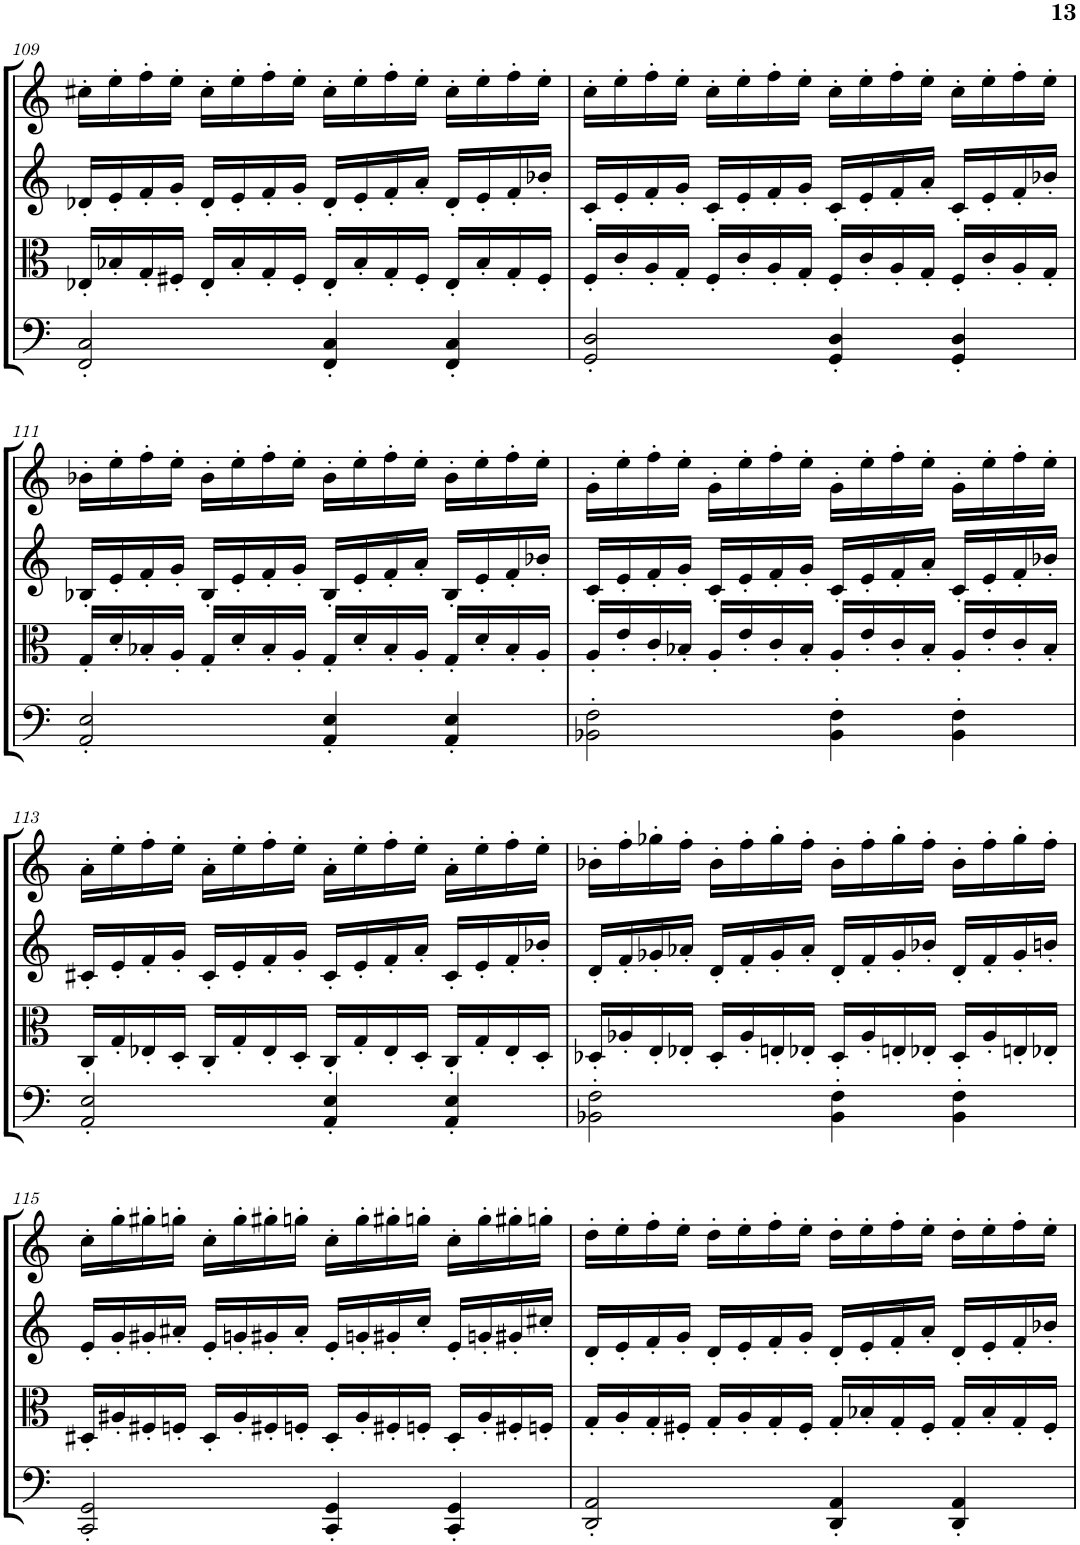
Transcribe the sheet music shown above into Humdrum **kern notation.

**kern	**kern	**kern	**kern
*part4	*part3	*part2	*part1
*staff4	*staff3	*staff2	*staff1
*I"Violoncello	*I"Viola	*I"Violin II	*I"Violin I
*I'Vc	*I'Vla	*I'Vln	*I'Vln
!!LO:PB:g=z
*clefF4	*clefC3	*clefG2	*clefG2
*k[]	*k[]	*k[]	*k[]
*M4/4	*M4/4	*M4/4	*M4/4
=109	=109	=109	=109
2FF/' 2C/'	16E-X'/LL	16d-X'/LL	16cc#X'\LL
.	16B-X'/	16e'/	16ee'\
.	16G'/	16f'/	16ff'\
.	16F#X'/JJ	16g'/JJ	16ee'\JJ
.	16E-'/LL	16d-'/LL	16cc#'\LL
.	16B-'/	16e'/	16ee'\
.	16G'/	16f'/	16ff'\
.	16F#'/JJ	16g'/JJ	16ee'\JJ
4FF/' 4C/'	16E-'/LL	16d-'/LL	16cc#'\LL
.	16B-'/	16e'/	16ee'\
.	16G'/	16f'/	16ff'\
.	16F#'/JJ	16a'/JJ	16ee'\JJ
4FF/' 4C/'	16E-'/LL	16d-'/LL	16cc#'\LL
.	16B-'/	16e'/	16ee'\
.	16G'/	16f'/	16ff'\
.	16F#'/JJ	16b-X'/JJ	16ee'\JJ
=110	=110	=110	=110
2GG/' 2D/'	16F'/LL	16c'/LL	16cc'\LL
.	16c'/	16e'/	16ee'\
.	16A'/	16f'/	16ff'\
.	16G'/JJ	16g'/JJ	16ee'\JJ
.	16F'/LL	16c'/LL	16cc'\LL
.	16c'/	16e'/	16ee'\
.	16A'/	16f'/	16ff'\
.	16G'/JJ	16g'/JJ	16ee'\JJ
4GG/' 4D/'	16F'/LL	16c'/LL	16cc'\LL
.	16c'/	16e'/	16ee'\
.	16A'/	16f'/	16ff'\
.	16G'/JJ	16a'/JJ	16ee'\JJ
4GG/' 4D/'	16F'/LL	16c'/LL	16cc'\LL
.	16c'/	16e'/	16ee'\
.	16A'/	16f'/	16ff'\
.	16G'/JJ	16b-X'/JJ	16ee'\JJ
!!LO:LB:g=z
=111	=111	=111	=111
2AA/' 2E/'	16G'/LL	16B-X'/LL	16b-X'\LL
.	16d'/	16e'/	16ee'\
.	16B-X'/	16f'/	16ff'\
.	16A'/JJ	16g'/JJ	16ee'\JJ
.	16G'/LL	16B-'/LL	16b-'\LL
.	16d'/	16e'/	16ee'\
.	16B-'/	16f'/	16ff'\
.	16A'/JJ	16g'/JJ	16ee'\JJ
4AA/' 4E/'	16G'/LL	16B-'/LL	16b-'\LL
.	16d'/	16e'/	16ee'\
.	16B-'/	16f'/	16ff'\
.	16A'/JJ	16a'/JJ	16ee'\JJ
4AA/' 4E/'	16G'/LL	16B-'/LL	16b-'\LL
.	16d'/	16e'/	16ee'\
.	16B-'/	16f'/	16ff'\
.	16A'/JJ	16b-X'/JJ	16ee'\JJ
=112	=112	=112	=112
2BB-X\' 2F\'	16A'/LL	16c'/LL	16g'\LL
.	16e'/	16e'/	16ee'\
.	16c'/	16f'/	16ff'\
.	16B-X'/JJ	16g'/JJ	16ee'\JJ
.	16A'/LL	16c'/LL	16g'\LL
.	16e'/	16e'/	16ee'\
.	16c'/	16f'/	16ff'\
.	16B-'/JJ	16g'/JJ	16ee'\JJ
4BB-\' 4F\'	16A'/LL	16c'/LL	16g'\LL
.	16e'/	16e'/	16ee'\
.	16c'/	16f'/	16ff'\
.	16B-'/JJ	16a'/JJ	16ee'\JJ
4BB-\' 4F\'	16A'/LL	16c'/LL	16g'\LL
.	16e'/	16e'/	16ee'\
.	16c'/	16f'/	16ff'\
.	16B-'/JJ	16b-X'/JJ	16ee'\JJ
!!LO:LB:g=z
=113	=113	=113	=113
2AA/' 2E/'	16C'/LL	16c#X'/LL	16a'\LL
.	16G'/	16e'/	16ee'\
.	16E-X'/	16f'/	16ff'\
.	16D'/JJ	16g'/JJ	16ee'\JJ
.	16C'/LL	16c#'/LL	16a'\LL
.	16G'/	16e'/	16ee'\
.	16E-'/	16f'/	16ff'\
.	16D'/JJ	16g'/JJ	16ee'\JJ
4AA/' 4E/'	16C'/LL	16c#'/LL	16a'\LL
.	16G'/	16e'/	16ee'\
.	16E-'/	16f'/	16ff'\
.	16D'/JJ	16a'/JJ	16ee'\JJ
4AA/' 4E/'	16C'/LL	16c#'/LL	16a'\LL
.	16G'/	16e'/	16ee'\
.	16E-'/	16f'/	16ff'\
.	16D'/JJ	16b-X'/JJ	16ee'\JJ
=114	=114	=114	=114
2BB-X\' 2F\'	16D-X'/LL	16d'/LL	16b-X'\LL
.	16A-X'/	16f'/	16ff'\
.	16E'/	16g-X'/	16gg-X'\
.	16E-X'/JJ	16a-X'/JJ	16ff'\JJ
.	16D-'/LL	16d'/LL	16b-'\LL
.	16A-'/	16f'/	16ff'\
.	16En'/	16g-'/	16gg-'\
.	16E-X'/JJ	16a-'/JJ	16ff'\JJ
4BB-\' 4F\'	16D-'/LL	16d'/LL	16b-'\LL
.	16A-'/	16f'/	16ff'\
.	16En'/	16g-'/	16gg-'\
.	16E-X'/JJ	16b-X'/JJ	16ff'\JJ
4BB-\' 4F\'	16D-'/LL	16d'/LL	16b-'\LL
.	16A-'/	16f'/	16ff'\
.	16En'/	16g-'/	16gg-'\
.	16E-X'/JJ	16bn'/JJ	16ff'\JJ
!!LO:LB:g=z
=115	=115	=115	=115
2CC/' 2GG/'	16D#X'/LL	16e'/LL	16cc'\LL
.	16A#X'/	16g'/	16gg'\
.	16F#X'/	16g#X'/	16gg#X'\
.	16Fn'/JJ	16a#X'/JJ	16ggn'\JJ
.	16D#'/LL	16e'/LL	16cc'\LL
.	16A#'/	16gn'/	16gg'\
.	16F#X'/	16g#X'/	16gg#X'\
.	16Fn'/JJ	16a#'/JJ	16ggn'\JJ
4CC/' 4GG/'	16D#'/LL	16e'/LL	16cc'\LL
.	16A#'/	16gn'/	16gg'\
.	16F#X'/	16g#X'/	16gg#X'\
.	16Fn'/JJ	16cc'/JJ	16ggn'\JJ
4CC/' 4GG/'	16D#'/LL	16e'/LL	16cc'\LL
.	16A#'/	16gn'/	16gg'\
.	16F#X'/	16g#X'/	16gg#X'\
.	16Fn'/JJ	16cc#X'/JJ	16ggn'\JJ
=116	=116	=116	=116
2DD/' 2AA/'	16G'/LL	16d'/LL	16dd'\LL
.	16A'/	16e'/	16ee'\
.	16G'/	16f'/	16ff'\
.	16F#X'/JJ	16g'/JJ	16ee'\JJ
.	16G'/LL	16d'/LL	16dd'\LL
.	16A'/	16e'/	16ee'\
.	16G'/	16f'/	16ff'\
.	16F#'/JJ	16g'/JJ	16ee'\JJ
4DD/' 4AA/'	16G'/LL	16d'/LL	16dd'\LL
.	16B-X'/	16e'/	16ee'\
.	16G'/	16f'/	16ff'\
.	16F#'/JJ	16a'/JJ	16ee'\JJ
4DD/' 4AA/'	16G'/LL	16d'/LL	16dd'\LL
.	16B-'/	16e'/	16ee'\
.	16G'/	16f'/	16ff'\
.	16F#'/JJ	16b-X'/JJ	16ee'\JJ
=	=	=	=
*-	*-	*-	*-
